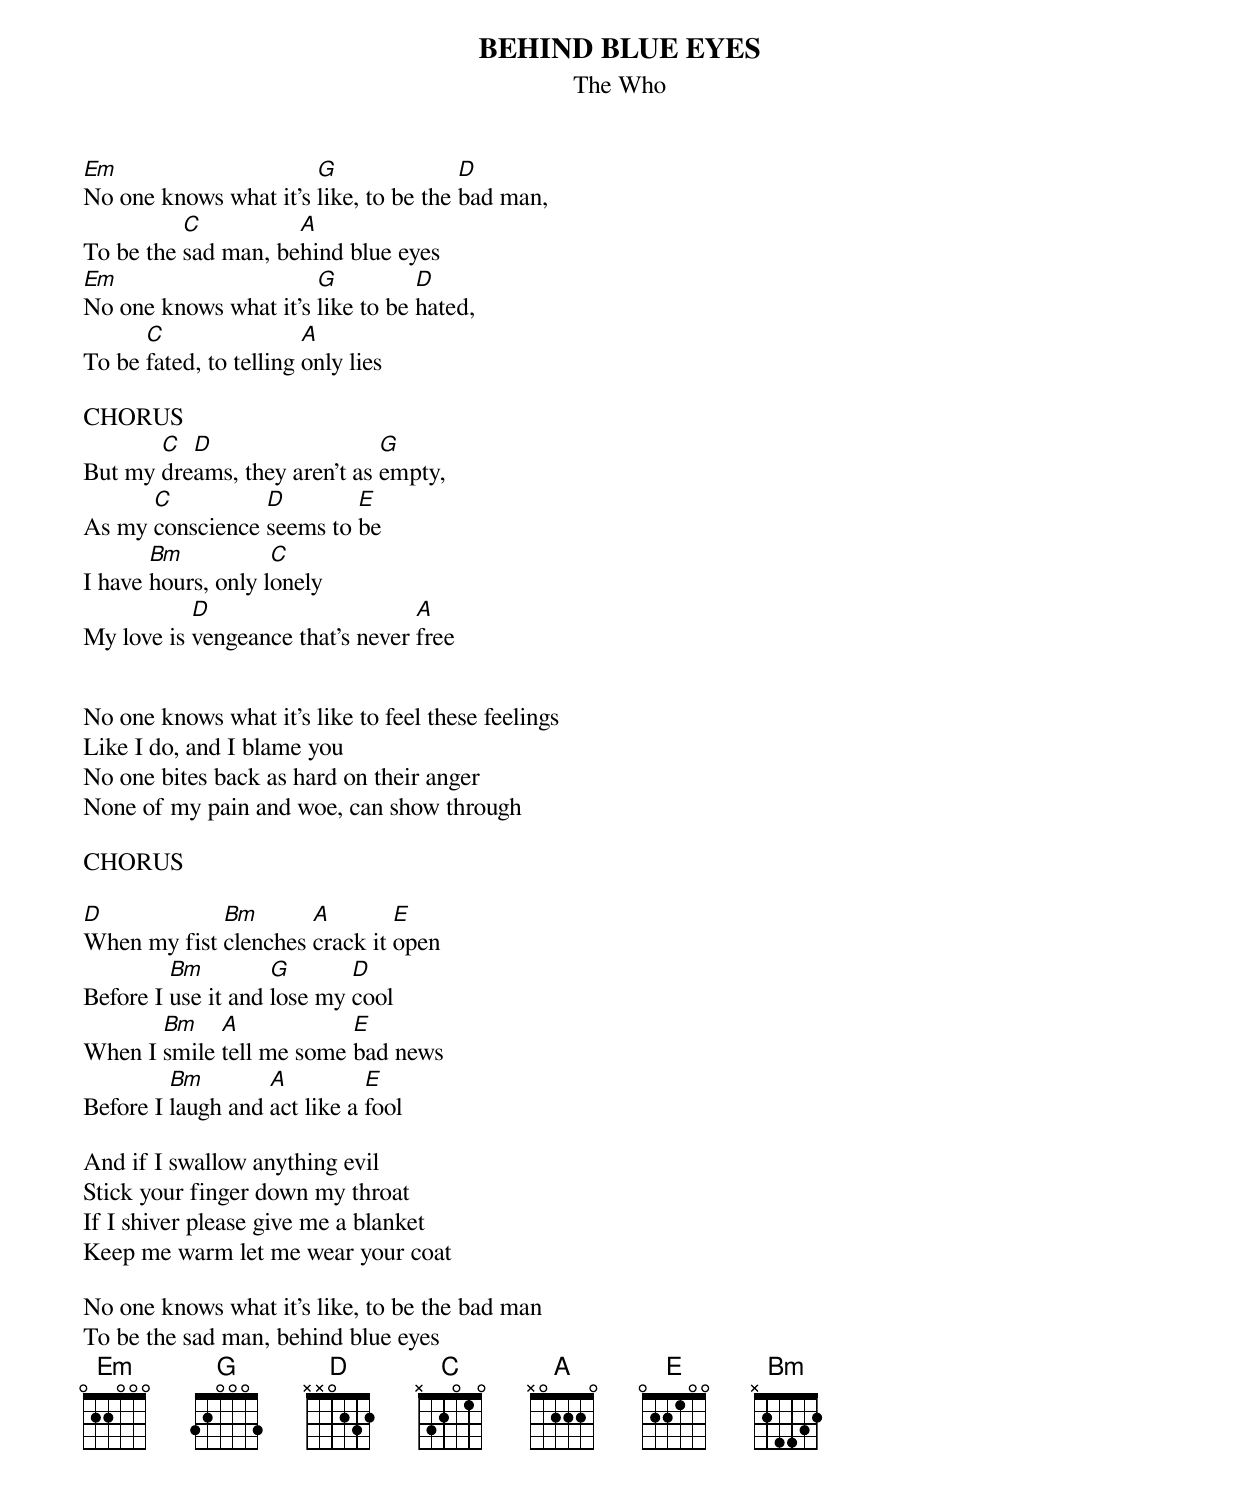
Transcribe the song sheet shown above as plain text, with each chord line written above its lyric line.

BEHIND BLUE EYES
The Who

Em                     G               D
No one knows what it's like, to be the bad man,
          C          A
To be the sad man, behind blue eyes
Em                     G          D
No one knows what it's like to be hated,
      C                 A
To be fated, to telling only lies

CHORUS
       C  D                   G
But my dreams, they aren't as empty,
      C          D        E
As my conscience seems to be
       Bm           C
I have hours, only lonely
           D                      A
My love is vengeance that's never free


No one knows what it's like to feel these feelings
Like I do, and I blame you
No one bites back as hard on their anger
None of my pain and woe, can show through

CHORUS

D            Bm       A        E
When my fist clenches crack it open
         Bm         G       D
Before I use it and lose my cool
       Bm    A            E
When I smile tell me some bad news
         Bm        A          E
Before I laugh and act like a fool

And if I swallow anything evil
Stick your finger down my throat
If I shiver please give me a blanket
Keep me warm let me wear your coat

No one knows what it's like, to be the bad man
To be the sad man, behind blue eyes
